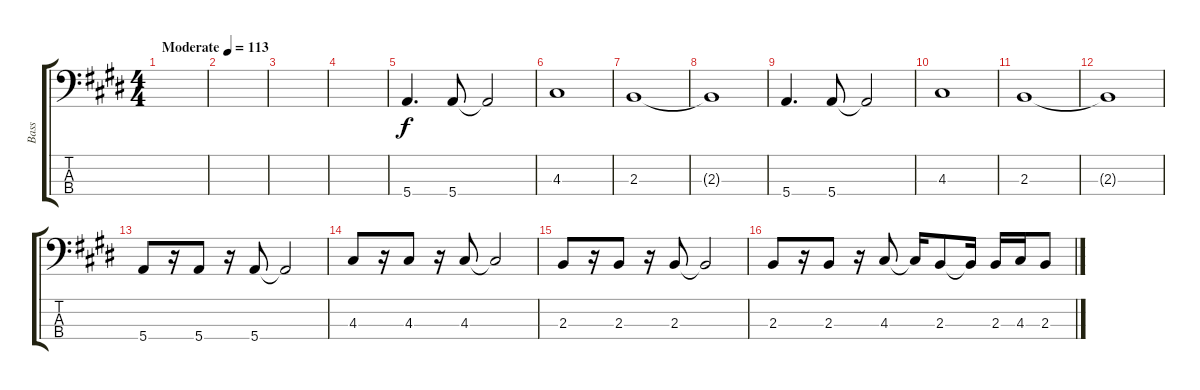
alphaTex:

\track ("Bass" "Bass") {instrument electricbassfinger}
\staff {score tabs}
\tuning (G2 D2 A1 E1) {hide}
\ts (4 4)
\tempo (113 "Moderate")
\clef f4
\ks e
|
|
|
|
5.4.4{d} 5.4.8 5.4{t}.2 |
4.3.1 |
2.3.1 |
2.3{t}.1 |
5.4.4{d} 5.4.8 5.4{t}.2 |
4.3.1 |
2.3.1 |
2.3{t}.1 |
5.4.8 r.16 5.4.8 r.16 5.4.8 5.4{t}.2 |
4.3.8 r.16 4.3.8 r.16 4.3.8 4.3{t}.2 |
2.3.8 r.16 2.3.8 r.16 2.3.8 2.3{t}.2 |
2.3.8 r.16 2.3.8 r.16 4.3.8 4.3{t}.16 2.3.8 2.3{t}.16 2.3.16 4.3.16 2.3.8
